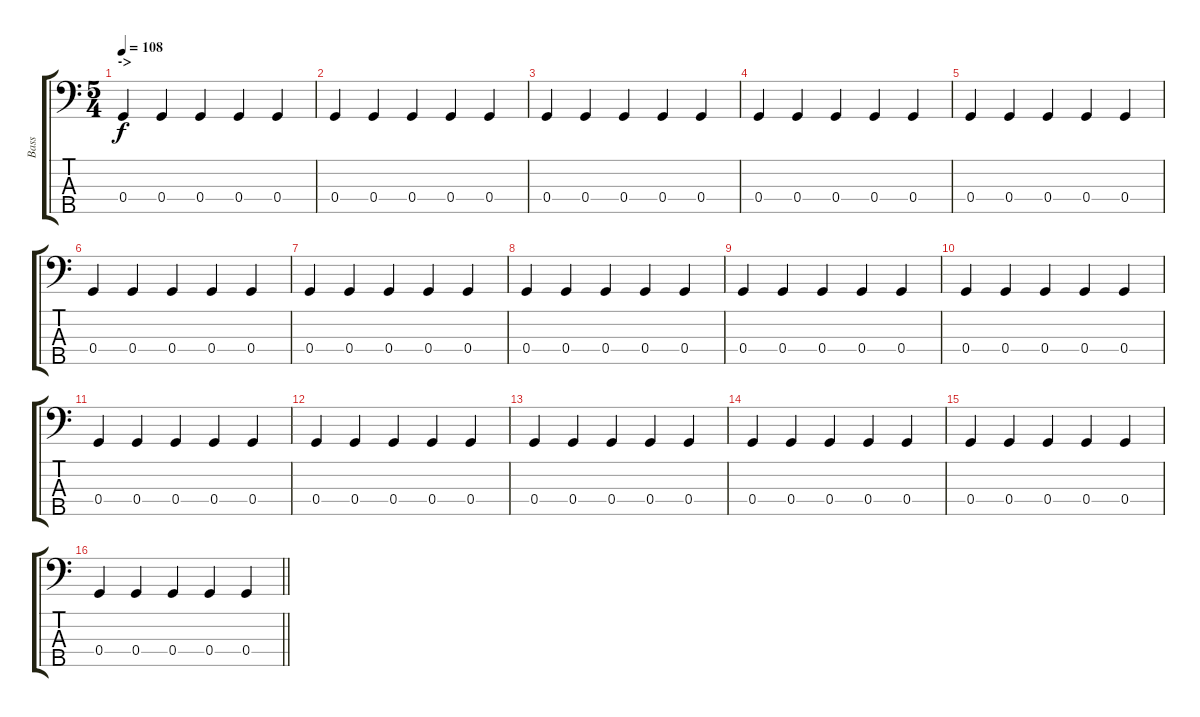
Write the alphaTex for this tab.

\track ("Bass" "Bass") {instrument electricbassfinger}
\staff {score tabs}
\tuning (E3 A2 D2 G1 C1) {hide}
\ts (5 4)
\section ("" "->")
\tempo 108
\clef f4
\ks c
0.4.4{dy f} 0.4.4 0.4.4 0.4.4 0.4.4 |
0.4.4 0.4.4 0.4.4 0.4.4 0.4.4 |
0.4.4 0.4.4 0.4.4 0.4.4 0.4.4 |
0.4.4 0.4.4 0.4.4 0.4.4 0.4.4 |
0.4.4 0.4.4 0.4.4 0.4.4 0.4.4 |
0.4.4 0.4.4 0.4.4 0.4.4 0.4.4 |
0.4.4 0.4.4 0.4.4 0.4.4 0.4.4 |
0.4.4 0.4.4 0.4.4 0.4.4 0.4.4 |
0.4.4 0.4.4 0.4.4 0.4.4 0.4.4 |
0.4.4 0.4.4 0.4.4 0.4.4 0.4.4 |
0.4.4 0.4.4 0.4.4 0.4.4 0.4.4 |
0.4.4 0.4.4 0.4.4 0.4.4 0.4.4 |
0.4.4 0.4.4 0.4.4 0.4.4 0.4.4 |
0.4.4 0.4.4 0.4.4 0.4.4 0.4.4 |
0.4.4 0.4.4 0.4.4 0.4.4 0.4.4 |
\barLineRight lightlight
0.4.4 0.4.4 0.4.4 0.4.4 0.4.4
